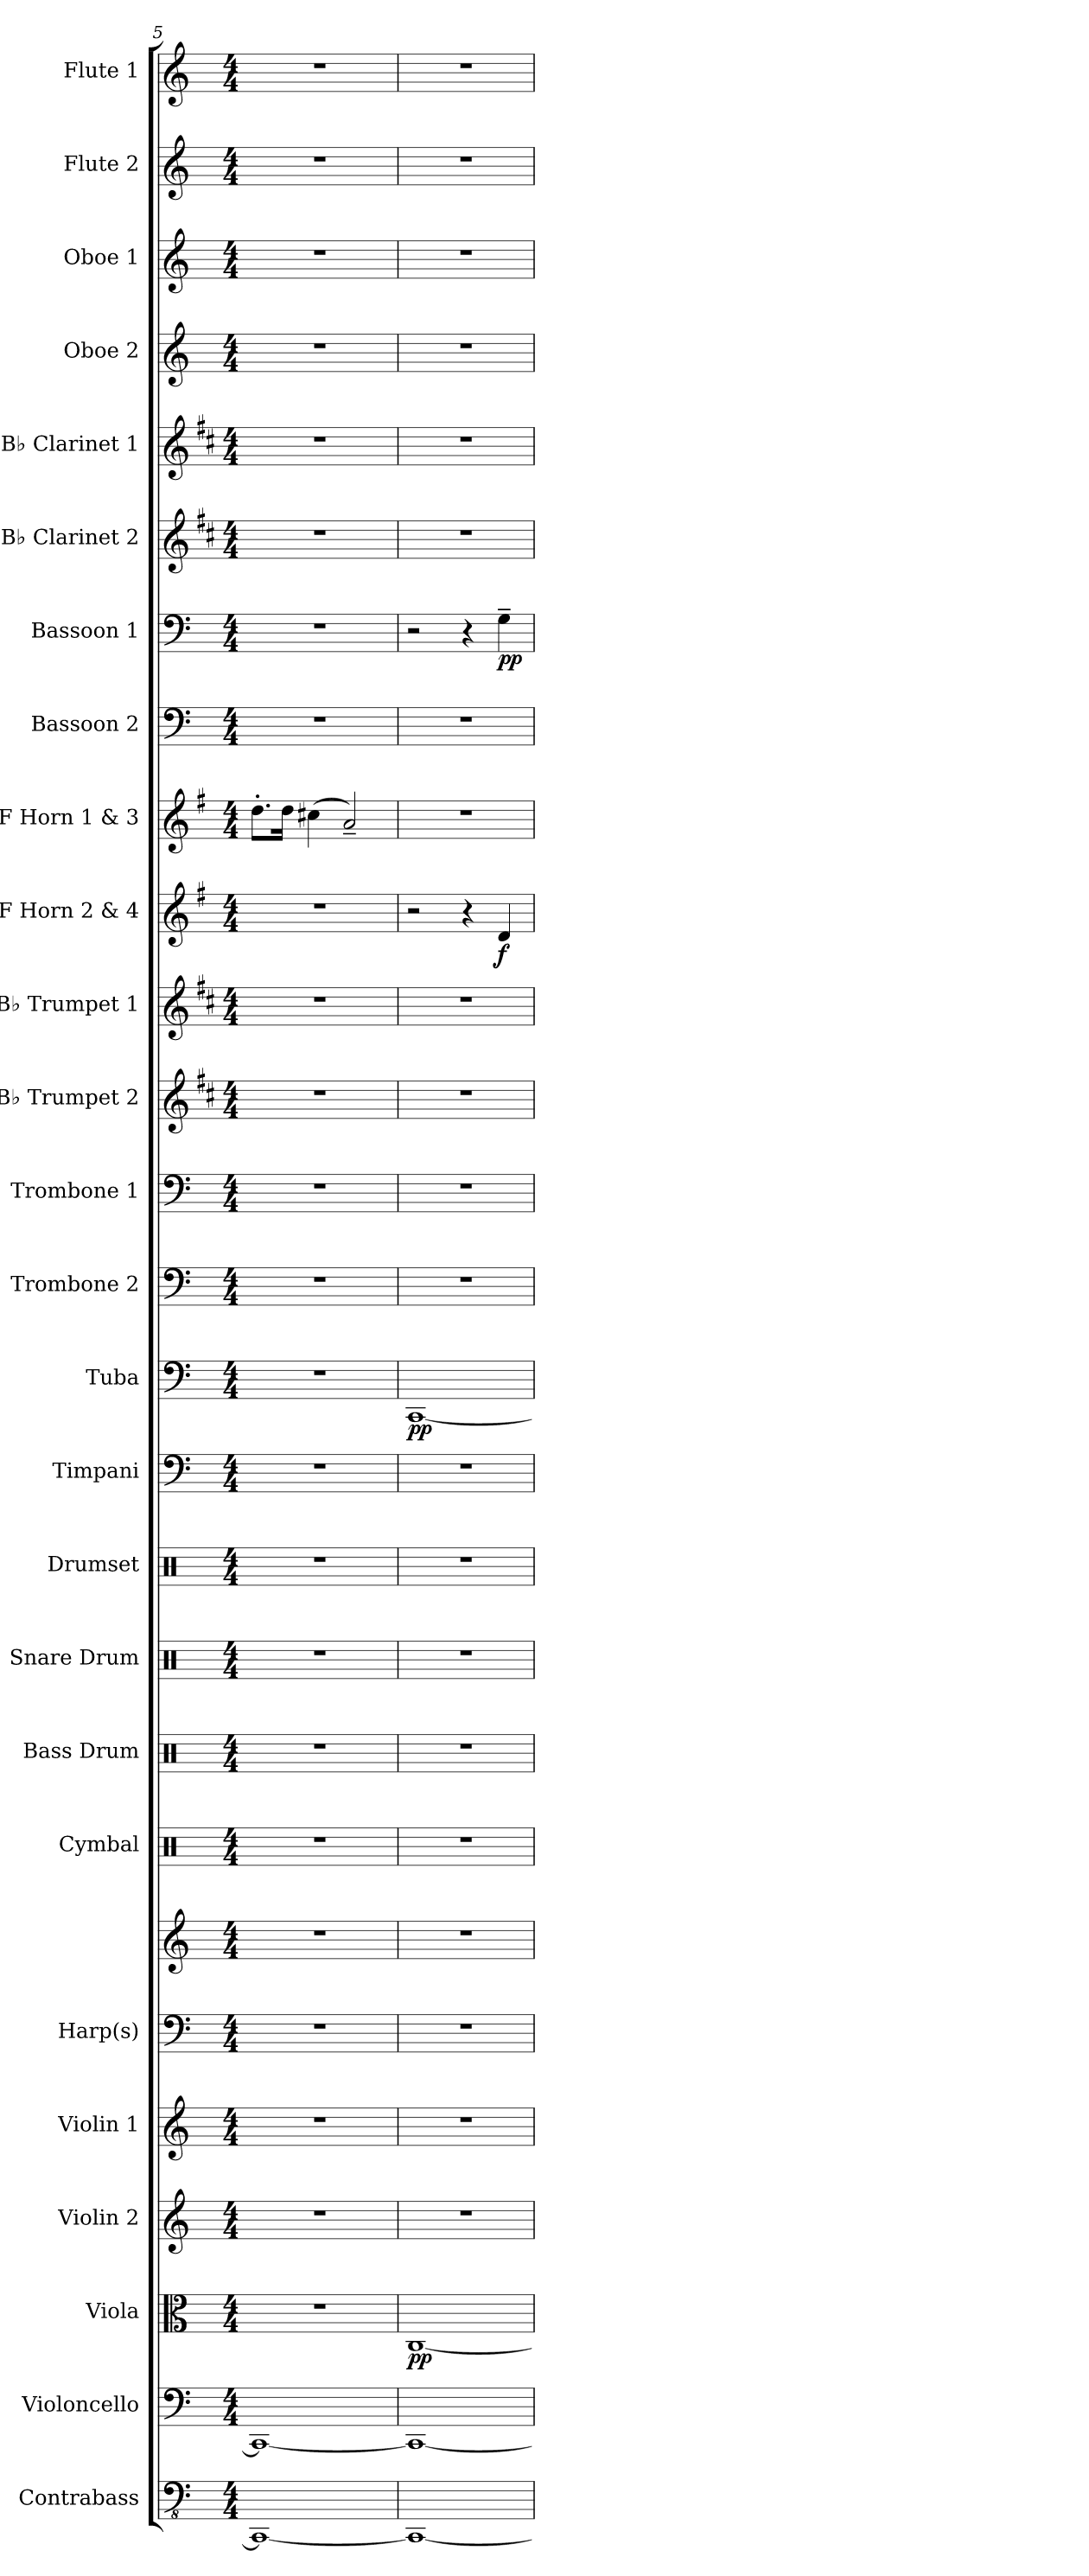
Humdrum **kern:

**kern	**kern	**kern	**dynam	**kern	**kern	**kern	**kern	**kern	**kern	**kern	**kern	**kern	**kern	**dynam	**kern	**kern	**kern	**kern	**kern	**dynam	**kern	**kern	**kern	**dynam	**kern	**kern	**kern	**kern	**kern	**kern
*part26	*part25	*part24	*part24	*part23	*part22	*part21	*part21	*part20	*part19	*part18	*part17	*part16	*part15	*part15	*part14	*part13	*part12	*part11	*part10	*part10	*part9	*part8	*part7	*part7	*part6	*part5	*part4	*part3	*part2	*part1
*staff27	*staff26	*staff25	*staff25	*staff24	*staff23	*staff22	*staff21	*staff20	*staff19	*staff18	*staff17	*staff16	*staff15	*staff15	*staff14	*staff13	*staff12	*staff11	*staff10	*staff10	*staff9	*staff8	*staff7	*staff7	*staff6	*staff5	*staff4	*staff3	*staff2	*staff1
*I"Contrabass	*I"Violoncello	*I"Viola	*	*I"Violin 2	*I"Violin 1	*I"Harp(s)	*	*I"Cymbal	*I"Bass Drum	*I"Snare Drum	*I"Drumset	*I"Timpani	*I"Tuba	*	*I"Trombone 2	*I"Trombone 1	*I"B♭ Trumpet 2	*I"B♭ Trumpet 1	*I"F Horn 2 &amp; 4	*	*I"F Horn 1 &amp; 3	*I"Bassoon 2	*I"Bassoon 1	*	*I"B♭ Clarinet 2	*I"B♭ Clarinet 1	*I"Oboe 2	*I"Oboe 1	*I"Flute 2	*I"Flute 1
*I'Cb.	*I'Vc.	*I'Vla.	*	*I'Vln. 2	*I'Vln. 1	*I'Hrp.	*	*I'Cym.	*I'B. Dr.	*I'Sn. Dr.	*I'Drs.	*I'Timp.	*I'Tba.	*	*I'Tbn. 2	*I'Tbn. 1	*I'B♭ Tpt. 2	*I'B♭ Tpt. 1	*I'F Hn. 2 4	*	*I'F Hn. 1 3	*I'Bsn. 2	*I'Bsn. 1	*	*I'B♭ Cl. 2	*I'B♭ Cl. 1	*I'Ob. 2	*I'Ob. 1	*I'Fl. 2	*I'Fl. 1
*clefFv4	*clefF4	*clefC3	*	*clefG2	*clefG2	*clefF4	*clefG2	*clefX	*clefX	*clefX	*clefX	*clefF4	*clefF4	*	*clefF4	*clefF4	*clefG2	*clefG2	*clefG2	*	*clefG2	*clefF4	*clefF4	*	*clefG2	*clefG2	*clefG2	*clefG2	*clefG2	*clefG2
*	*	*	*	*	*	*	*	*	*	*	*	*	*	*	*	*	*ITrd1c2	*ITrd1c2	*ITrd4c7	*	*ITrd4c7	*	*	*	*ITrd1c2	*ITrd1c2	*	*	*	*
*k[]	*k[]	*k[]	*	*k[]	*k[]	*k[]	*k[]	*k[]	*k[]	*k[]	*k[]	*k[]	*k[]	*	*k[]	*k[]	*k[]	*k[]	*k[]	*	*k[]	*k[]	*k[]	*	*k[]	*k[]	*k[]	*k[]	*k[]	*k[]
*M4/4	*M4/4	*M4/4	*	*M4/4	*M4/4	*M4/4	*M4/4	*M4/4	*M4/4	*M4/4	*M4/4	*M4/4	*M4/4	*	*M4/4	*M4/4	*M4/4	*M4/4	*M4/4	*	*M4/4	*M4/4	*M4/4	*	*M4/4	*M4/4	*M4/4	*M4/4	*M4/4	*M4/4
=5	=5	=5	=5	=5	=5	=5	=5	=5	=5	=5	=5	=5	=5	=5	=5	=5	=5	=5	=5	=5	=5	=5	=5	=5	=5	=5	=5	=5	=5	=5
1CCC_	1CC_	1r	.	1r	1r	1r	1r	1r	1r	1r	1r	1r	1r	.	1r	1r	1r	1r	1r	.	8.g'\L	1r	1r	.	1r	1r	1r	1r	1r	1r
.	.	.	.	.	.	.	.	.	.	.	.	.	.	.	.	.	.	.	.	.	16g\Jk	.	.	.	.	.	.	.	.	.
.	.	.	.	.	.	.	.	.	.	.	.	.	.	.	.	.	.	.	.	.	(4f#X\	.	.	.	.	.	.	.	.	.
.	.	.	.	.	.	.	.	.	.	.	.	.	.	.	.	.	.	.	.	.	2d~/)	.	.	.	.	.	.	.	.	.
=6	=6	=6	=6	=6	=6	=6	=6	=6	=6	=6	=6	=6	=6	=6	=6	=6	=6	=6	=6	=6	=6	=6	=6	=6	=6	=6	=6	=6	=6	=6
!	!	!	!LO:DY:b	!	!	!	!	!	!	!	!	!	!	!LO:DY:b	!	!	!	!	!	!	!	!	!	!	!	!	!	!	!	!
1CCC_	1CC_	[1C	pp	1r	1r	1r	1r	1r	1r	1r	1r	1r	[1CC	pp	1r	1r	1r	1r	2r	.	1r	1r	2r	.	1r	1r	1r	1r	1r	1r
.	.	.	.	.	.	.	.	.	.	.	.	.	.	.	.	.	.	.	4r	.	.	.	4r	.	.	.	.	.	.	.
!	!	!	!	!	!	!	!	!	!	!	!	!	!	!	!	!	!	!	!	!LO:DY:b	!	!	!	!LO:DY:b	!	!	!	!	!	!
.	.	.	.	.	.	.	.	.	.	.	.	.	.	.	.	.	.	.	4G/	f	.	.	4G~\	pp	.	.	.	.	.	.
=	=	=	=	=	=	=	=	=	=	=	=	=	=	=	=	=	=	=	=	=	=	=	=	=	=	=	=	=	=	=
*-	*-	*-	*-	*-	*-	*-	*-	*-	*-	*-	*-	*-	*-	*-	*-	*-	*-	*-	*-	*-	*-	*-	*-	*-	*-	*-	*-	*-	*-	*-
